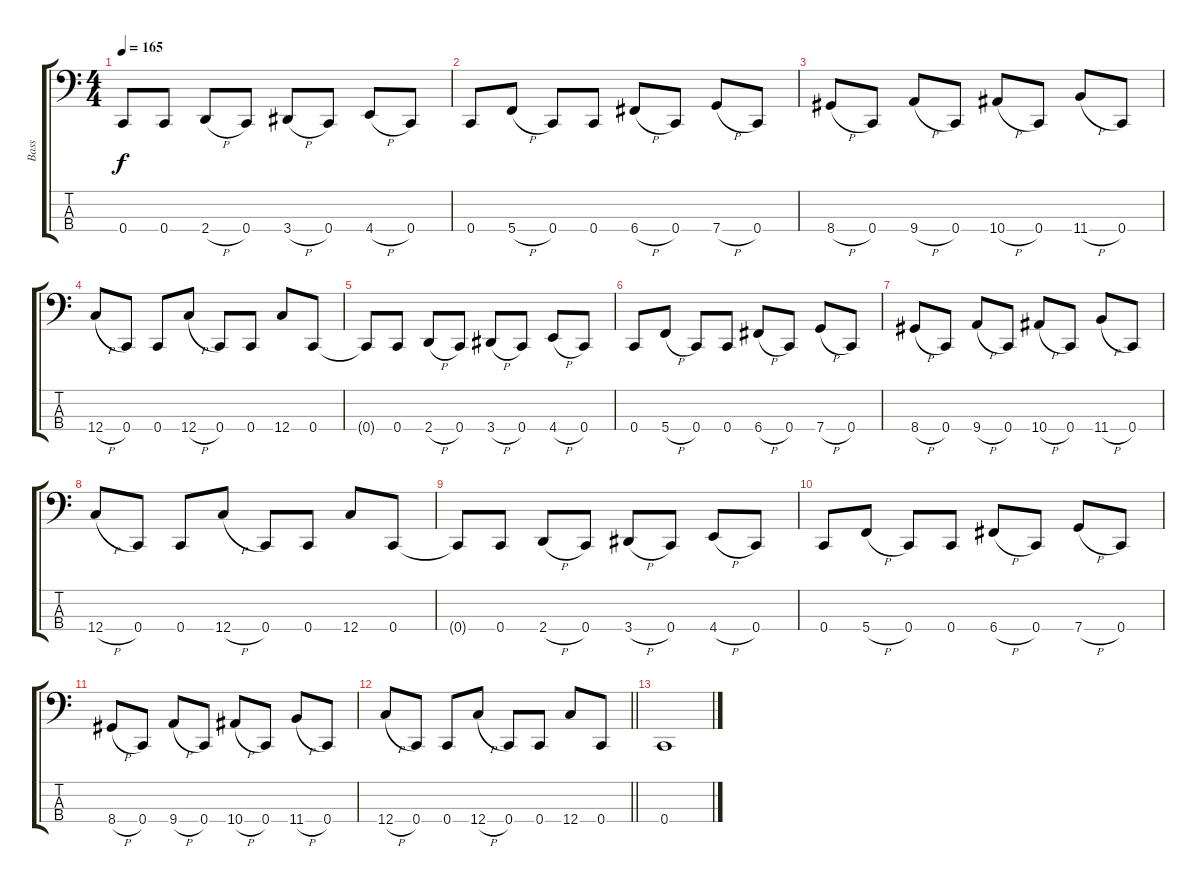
\track ("Bass" "Bass") {instrument electricbasspick}
\staff {score tabs}
\tuning (F2 C2 G1 C1) {hide}
\ts (4 4)
\tempo 165
\clef f4
\ks c
0.4{t}.8{dy f} 0.4.8 2.4{h}.8 0.4.8 3.4{h}.8 0.4.8 4.4{h}.8 0.4.8 |
0.4.8 5.4{h}.8 0.4.8 0.4.8 6.4{h}.8 0.4.8 7.4{h}.8 0.4.8 |
8.4{h}.8 0.4.8 9.4{h}.8 0.4.8 10.4{h}.8 0.4.8 11.4{h}.8 0.4.8 |
12.4{h}.8 0.4.8 0.4.8 12.4{h}.8 0.4.8 0.4.8 12.4.8 0.4.8 |
0.4{t}.8 0.4.8 2.4{h}.8 0.4.8 3.4{h}.8 0.4.8 4.4{h}.8 0.4.8 |
0.4.8 5.4{h}.8 0.4.8 0.4.8 6.4{h}.8 0.4.8 7.4{h}.8 0.4.8 |
8.4{h}.8 0.4.8 9.4{h}.8 0.4.8 10.4{h}.8 0.4.8 11.4{h}.8 0.4.8 |
12.4{h}.8 0.4.8 0.4.8 12.4{h}.8 0.4.8 0.4.8 12.4.8 0.4.8 |
0.4{t}.8 0.4.8 2.4{h}.8 0.4.8 3.4{h}.8 0.4.8 4.4{h}.8 0.4.8 |
0.4.8 5.4{h}.8 0.4.8 0.4.8 6.4{h}.8 0.4.8 7.4{h}.8 0.4.8 |
8.4{h}.8 0.4.8 9.4{h}.8 0.4.8 10.4{h}.8 0.4.8 11.4{h}.8 0.4.8 |
\barLineRight lightlight
12.4{h}.8 0.4.8 0.4.8 12.4{h}.8 0.4.8 0.4.8 12.4.8 0.4.8 |
0.4.1
